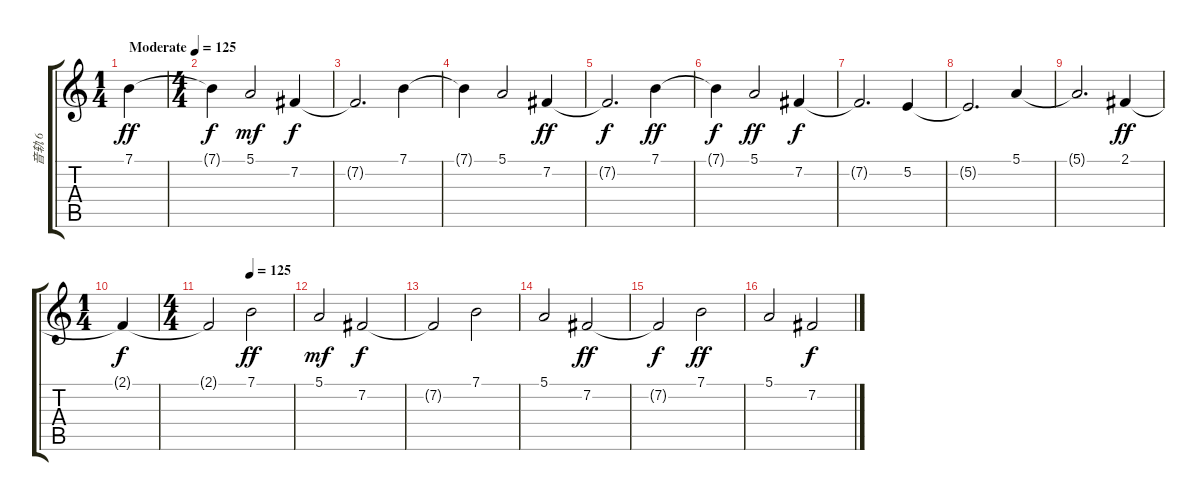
\track ("音轨 6" "音轨 6") {instrument stringensemble2}
\staff {score tabs}
\tuning (E4 B3 G3 D3 A2 E2) {hide}
\ts (1 4)
\tempo (125 "Moderate")
\clef g2
\ks c
7.1.4{dy ff instrument stringensemble2} |
\ts (4 4)
7.1{t}.4{dy f} 5.1.2{dy mf} 7.2.4{dy f} |
7.2{t}.2{d} 7.1.4 |
7.1{t}.4 5.1.2 7.2.4{dy ff} |
7.2{t}.2{d dy f} 7.1.4{dy ff} |
7.1{t}.4{dy f} 5.1.2{dy ff} 7.2.4{dy f} |
7.2{t}.2{d} 5.2.4 |
5.2{t}.2{d} 5.1.4 |
5.1{t}.2{d} 2.1.4{dy ff} |
\ts (1 4)
2.1{t}.4{dy f} |
\ts (4 4)
\tempo (125 0.5)
2.1{t}.2 7.1.2{dy ff} |
5.1.2{dy mf} 7.2.2{dy f} |
7.2{t}.2 7.1.2 |
5.1.2 7.2.2{dy ff} |
7.2{t}.2{dy f} 7.1.2{dy ff} |
5.1.2 7.2.2{dy f}
